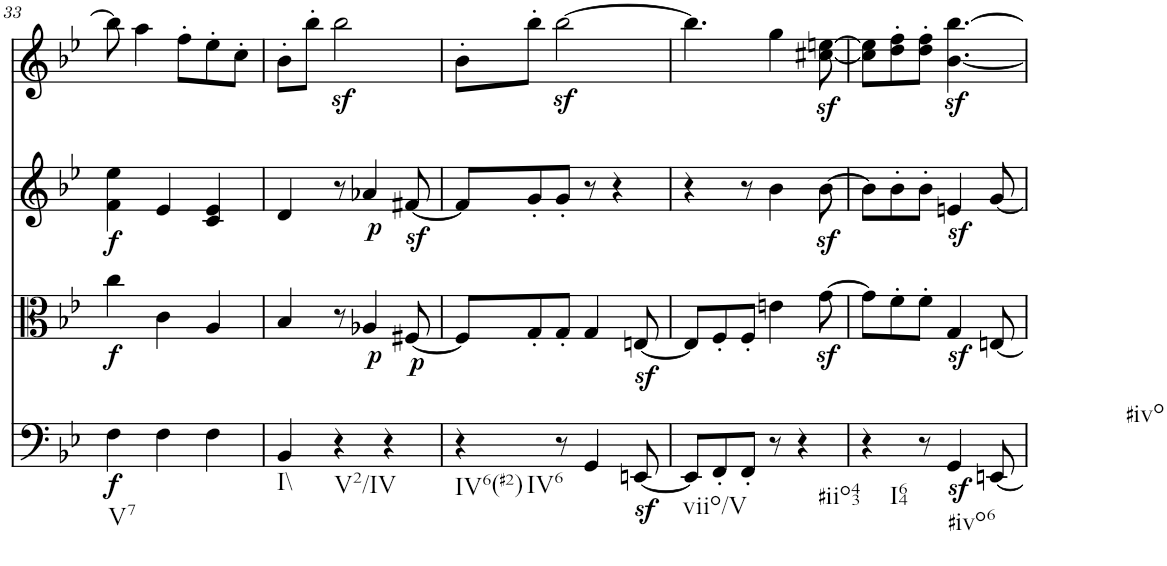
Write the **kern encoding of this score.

**kern	**dynam	**kern	**dynam	**kern	**dynam	**kern
*part4	*part4	*part3	*part3	*part2	*part2	*part1
*staff4	*staff4	*staff3	*staff3	*staff2	*staff2	*staff1
*I"Violoncello	*	*I"Viola	*	*I"Violin II	*	*I"Violin I
!!LO:PB:g=z
*clefF4	*	*clefC3	*	*clefG2	*	*clefG2
*k[b-e-]	*	*k[b-e-]	*	*k[b-e-]	*	*k[b-e-]
*B-:	*	*B-:	*	*B-:	*	*B-:
*M3/4	*	*M3/4	*	*M3/4	*	*M3/4
=33	=33	=33	=33	=33	=33	=33
!LO:TX:b:t=V7	!	!	!	!	!	!
!	!LO:DY:b	!	!LO:DY:b	!	!LO:DY:b	!
4F\	f	4cc\	f	4f\ 4ee-\	f	8bb-\]
.	.	.	.	.	.	4aa\
4F\	.	4c\	.	4e-/	.	.
.	.	.	.	.	.	8ff'\L
4F\	.	4A/	.	4c/ 4e-/	.	8ee-'\
.	.	.	.	.	.	8cc'\J
=34	=34	=34	=34	=34	=34	=34
!LO:TX:b:t=I\\	!	!	!	!	!	!
4BB-/	.	4B-/	.	4d/	.	8b-'\L
.	.	.	.	.	.	8bb-'\J
!LO:TX:b:t=V2/IV	!	!	!	!	!	!
4r	.	8r	.	8r	.	2bb-z<\
!	!	!	!LO:DY:b	!	!LO:DY:b	!
.	.	4A-X/	p	4a-X/	p	.
4r	.	.	.	.	.	.
!	!	!	!LO:DY:b	!	!	!
.	.	[8F#X/	p	[8f#Xz</	.	.
=35	=35	=35	=35	=35	=35	=35
!LO:TX:b:t=IV6(#2)	!	!	!	!	!	!
!LO:TX:b:t=IV6	!	!	!	!	!	!
4r	.	8F#/L]	.	8f#/L]	.	8b-'\L
.	.	8G'/	.	8g'/	.	8bb-'\J
8r	.	8G'/J	.	8g'/J	.	[2bb-z<\
4GG/	.	4G/	.	8r	.	.
.	.	.	.	4r	.	.
[8EEnz</	.	[8Enz</	.	.	.	.
=36	=36	=36	=36	=36	=36	=36
!LO:TX:b:t=viio/V	!	!	!	!	!	!
8EE/L]	.	8E/L]	.	4r	.	4.bb-\]
8FF'/	.	8F'/	.	.	.	.
8FF'/J	.	8F'/J	.	8r	.	.
8r	.	4en\	.	4b-\	.	4gg\
!LO:TX:b:t=#iio43	!	!	!	!	!	!
4r	.	.	.	.	.	.
.	.	[8gz<\	.	[8b-z<\	.	[8cc#X\z< [8een\z<
=37	=37	=37	=37	=37	=37	=37
!LO:TX:b:t=I64	!	!	!	!	!	!
4r	.	8g\L]	.	8b-\L]	.	8cc#\] 8ee\]L
.	.	8f'\	.	8b-'\	.	8dd\' 8ff\'
8r	.	8f'\J	.	8b-'\J	.	8dd\' 8ff\'J
!LO:TX:b:t=#ivo6	!	!	!	!	!	!
!LO:TX:b:t=#ivo	!	!	!	!	!	!
4GGz</	.	4Gz</	.	4enz</	.	[4.b-\z< [4.bb-\z<
[8EEn/	.	[8En/	.	[8g/	.	.
=	=	=	=	=	=	=
*-	*-	*-	*-	*-	*-	*-
